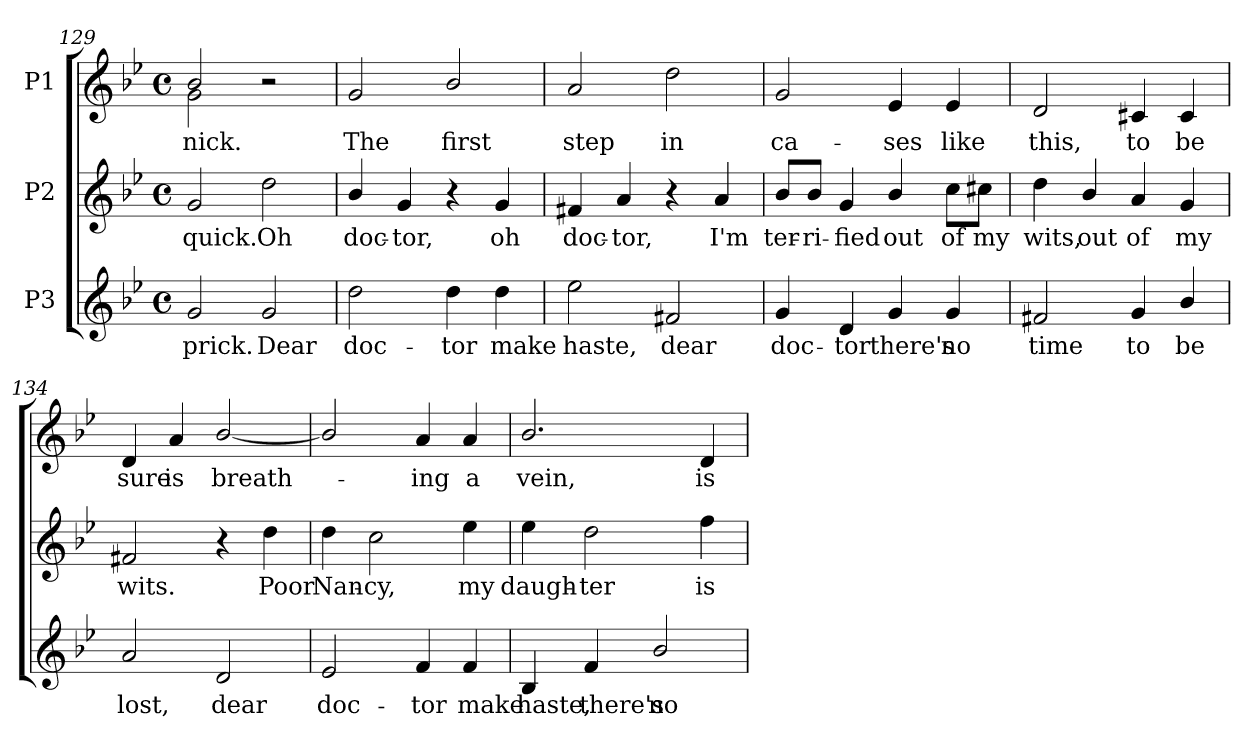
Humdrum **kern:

**kern	**text	**kern	**text	**kern	**text
*part3	*part3	*part2	*part2	*part1	*part1
*staff3	*staff3	*staff2	*staff2	*staff1	*staff1
*I"P3	*	*I"P2	*	*I"P1	*
*clefG2	*	*clefG2	*	*clefG2	*
*k[b-e-]	*	*k[b-e-]	*	*k[b-e-]	*
*B-:	*	*B-:	*	*B-:	*
*M4/4	*	*M4/4	*	*M4/4	*
*met(c)	*	*met(c)	*	*met(c)	*
=129	=129	=129	=129	=129	=129
!	!LO:LY:b:color=#000000	!	!	!	!
!	!	!	!LO:LY:b:color=#000000	!	!
!	!	!	!	!	!LO:LY:b:color=#000000
*	*	*	*	*^	*
2gi/	prick.	2gi/	quick.	2b-i/	2gi\	nick.
!	!LO:LY:b:color=#000000	!	!	!	!	!
!	!	!	!LO:LY:b:color=#000000	!	!	!
2gi/	Dear	2ddi\	Oh	2r	2ryy	.
*	*	*	*	*v	*v	*
=130	=130	=130	=130	=130	=130
*	*	*	*	*^	*
!	!LO:LY:b:color=#000000	!	!	!	!	!
*	*	*	*	*v	*v	*
*	*	*	*	*^	*
!	!	!	!LO:LY:b:color=#000000	!	!	!
*	*	*	*	*v	*v	*
*	*	*	*	*^	*
!	!	!	!	!	!	!LO:LY:b:color=#000000
*	*	*	*	*v	*v	*
2ddi\	doc-	4b-i/	doc-	2gi/	The
!	!	!	!LO:LY:b:color=#000000	!	!
.	.	4gi/	-tor,	.	.
!	!LO:LY:b:color=#000000	!	!	!	!
!	!	!	!	!	!LO:LY:b:color=#000000
4ddi\	-tor	4r	.	2b-i/	first
!	!LO:LY:b:color=#000000	!	!	!	!
!	!	!	!LO:LY:b:color=#000000	!	!
4ddi\	make	4gi/	oh	.	.
=131	=131	=131	=131	=131	=131
!	!LO:LY:b:color=#000000	!	!	!	!
!	!	!	!LO:LY:b:color=#000000	!	!
!	!	!	!	!	!LO:LY:b:color=#000000
2ee-i\	haste,	4f#Xi/	doc-	2ai/	step
!	!	!	!LO:LY:b:color=#000000	!	!
.	.	4ai/	-tor,	.	.
!	!LO:LY:b:color=#000000	!	!	!	!
!	!	!	!	!	!LO:LY:b:color=#000000
2f#Xi/	dear	4r	.	2ddi\	in
!	!	!	!LO:LY:b:color=#000000	!	!
.	.	4ai/	I'm	.	.
=132	=132	=132	=132	=132	=132
!	!LO:LY:b:color=#000000	!	!	!	!
!	!	!	!LO:LY:b:color=#000000	!	!
!	!	!	!	!	!LO:LY:b:color=#000000
4gi/	doc-	8b-i/L	ter-	2gi/	ca-
!	!	!	!LO:LY:b:color=#000000	!	!
.	.	8b-i/J	-ri-	.	.
!	!LO:LY:b:color=#000000	!	!	!	!
!	!	!	!LO:LY:b:color=#000000	!	!
4di/	-tor	4gi/	-fied	.	.
!	!LO:LY:b:color=#000000	!	!	!	!
!	!	!	!LO:LY:b:color=#000000	!	!
!	!	!	!	!	!LO:LY:b:color=#000000
4gi/	there's	4b-i/	out	4e-i/	-ses
!	!LO:LY:b:color=#000000	!	!	!	!
!	!	!	!LO:LY:b:color=#000000	!	!
!	!	!	!	!	!LO:LY:b:color=#000000
4gi/	no	8cci\L	of	4e-i/	like
!	!	!	!LO:LY:b:color=#000000	!	!
.	.	8cc#Xi\J	my	.	.
=133	=133	=133	=133	=133	=133
!	!LO:LY:b:color=#000000	!	!	!	!
!	!	!	!LO:LY:b:color=#000000	!	!
!	!	!	!	!	!LO:LY:b:color=#000000
2f#Xi/	time	4ddi\	wits,	2di/	this,
!	!	!	!LO:LY:b:color=#000000	!	!
.	.	4b-i/	out	.	.
!	!LO:LY:b:color=#000000	!	!	!	!
!	!	!	!LO:LY:b:color=#000000	!	!
!	!	!	!	!	!LO:LY:b:color=#000000
4gi/	to	4ai/	of	4c#Xi/	to
!	!LO:LY:b:color=#000000	!	!	!	!
!	!	!	!LO:LY:b:color=#000000	!	!
!	!	!	!	!	!LO:LY:b:color=#000000
4b-i/	be	4gi/	my	4c#i/	be
!!LO:LB:g=z
=134	=134	=134	=134	=134	=134
!	!LO:LY:b:color=#000000	!	!	!	!
!	!	!	!LO:LY:b:color=#000000	!	!
!	!	!	!	!	!LO:LY:b:color=#000000
2ai/	lost,	2f#Xi/	wits.	4di/	sure
!	!	!	!	!	!LO:LY:b:color=#000000
.	.	.	.	4ai/	is
!	!LO:LY:b:color=#000000	!	!	!	!
!	!	!	!	!	!LO:LY:b:color=#000000
2di/	dear	4r	.	[2b-i/	breath-
!	!	!	!LO:LY:b:color=#000000	!	!
.	.	4ddi\	Poor	.	.
=135	=135	=135	=135	=135	=135
!	!LO:LY:b:color=#000000	!	!	!	!
!	!	!	!LO:LY:b:color=#000000	!	!
2e-i/	doc-	4ddi\	Nan-	2b-i/]	.
!	!	!	!LO:LY:b:color=#000000	!	!
.	.	2cci\	-cy,	.	.
!	!LO:LY:b:color=#000000	!	!	!	!
!	!	!	!	!	!LO:LY:b:color=#000000
4fi/	-tor	.	.	4ai/	-ing
!	!LO:LY:b:color=#000000	!	!	!	!
!	!	!	!LO:LY:b:color=#000000	!	!
!	!	!	!	!	!LO:LY:b:color=#000000
4fi/	make	4ee-i\	my	4ai/	a
=136	=136	=136	=136	=136	=136
!	!LO:LY:b:color=#000000	!	!	!	!
!	!	!	!LO:LY:b:color=#000000	!	!
!	!	!	!	!	!LO:LY:b:color=#000000
4B-i/	haste,	4ee-i\	daugh-	2.b-i/	vein,
!	!LO:LY:b:color=#000000	!	!	!	!
!	!	!	!LO:LY:b:color=#000000	!	!
4fi/	there's	2ddi\	-ter	.	.
!	!LO:LY:b:color=#000000	!	!	!	!
2b-i/	no	.	.	.	.
!	!	!	!LO:LY:b:color=#000000	!	!
!	!	!	!	!	!LO:LY:b:color=#000000
.	.	4ffi\	is	4di/	is
=	=	=	=	=	=
*-	*-	*-	*-	*-	*-
